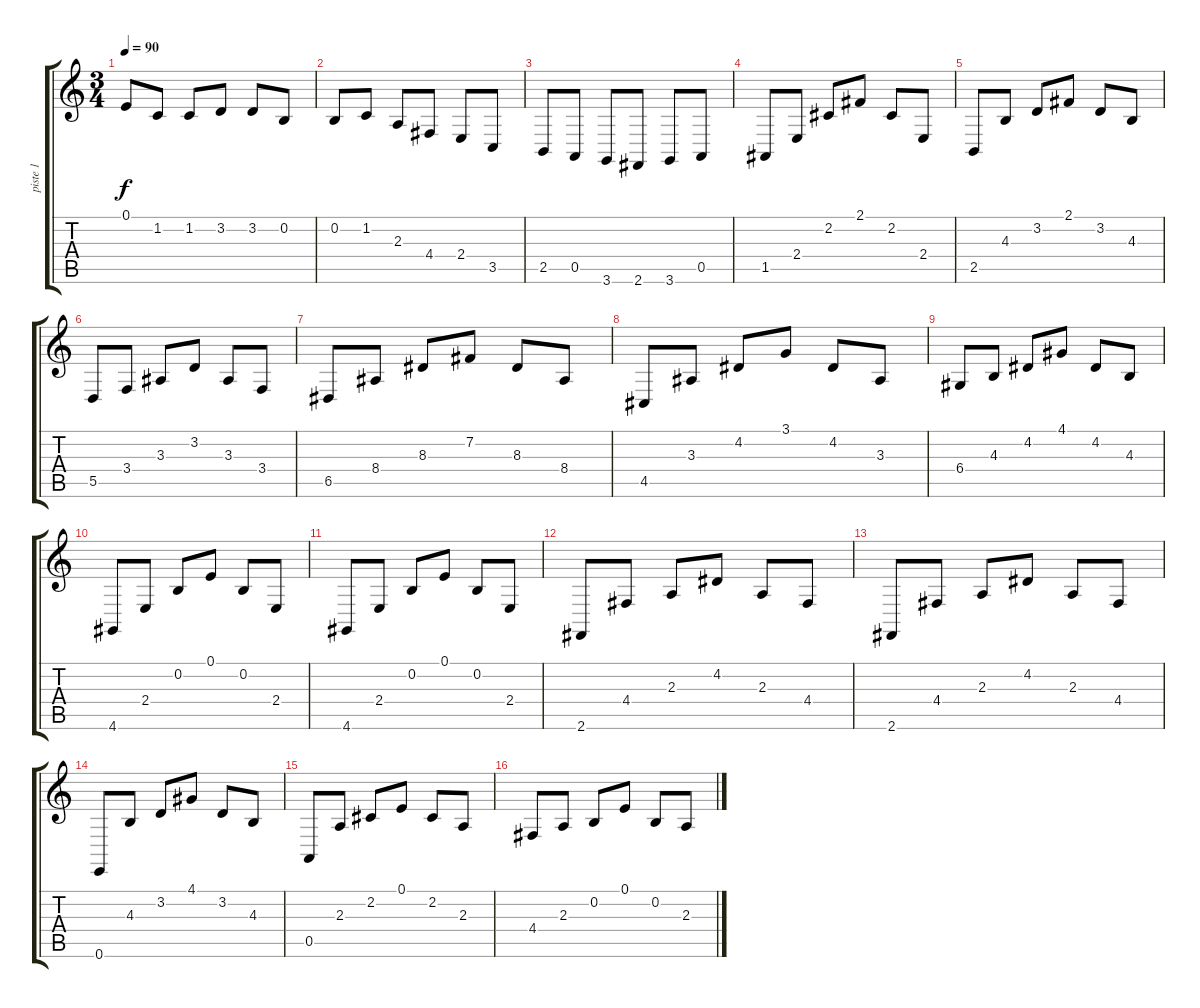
\track ("piste 1" "piste 1") {instrument stringensemble1}
\staff {score tabs}
\tuning (E4 B3 G3 D3 A2 E2) {hide}
\ts (3 4)
\tempo 90
\clef g2
\ks c
0.1.8{dy f} 1.2.8 1.2.8 3.2.8 3.2.8 0.2.8 |
0.2.8 1.2.8 2.3.8 4.4.8 2.4.8 3.5.8 |
2.5.8 0.5.8 3.6.8 2.6.8 3.6.8 0.5.8 |
1.5.8 2.4.8 2.2.8 2.1.8 2.2.8 2.4.8 |
2.5.8 4.3.8 3.2.8 2.1.8 3.2.8 4.3.8 |
5.5.8 3.4.8 3.3.8 3.2.8 3.3.8 3.4.8 |
6.5.8 8.4.8 8.3.8 7.2.8 8.3.8 8.4.8 |
4.5.8 3.3.8 4.2.8 3.1.8 4.2.8 3.3.8 |
6.4.8 4.3.8 4.2.8 4.1.8 4.2.8 4.3.8 |
4.6.8 2.4.8 0.2.8 0.1.8 0.2.8 2.4.8 |
4.6.8 2.4.8 0.2.8 0.1.8 0.2.8 2.4.8 |
2.6.8 4.4.8 2.3.8 4.2.8 2.3.8 4.4.8 |
2.6.8 4.4.8 2.3.8 4.2.8 2.3.8 4.4.8 |
0.6.8 4.3.8 3.2.8 4.1.8 3.2.8 4.3.8 |
0.5.8 2.3.8 2.2.8 0.1.8 2.2.8 2.3.8 |
4.4.8 2.3.8 0.2.8 0.1.8 0.2.8 2.3.8
